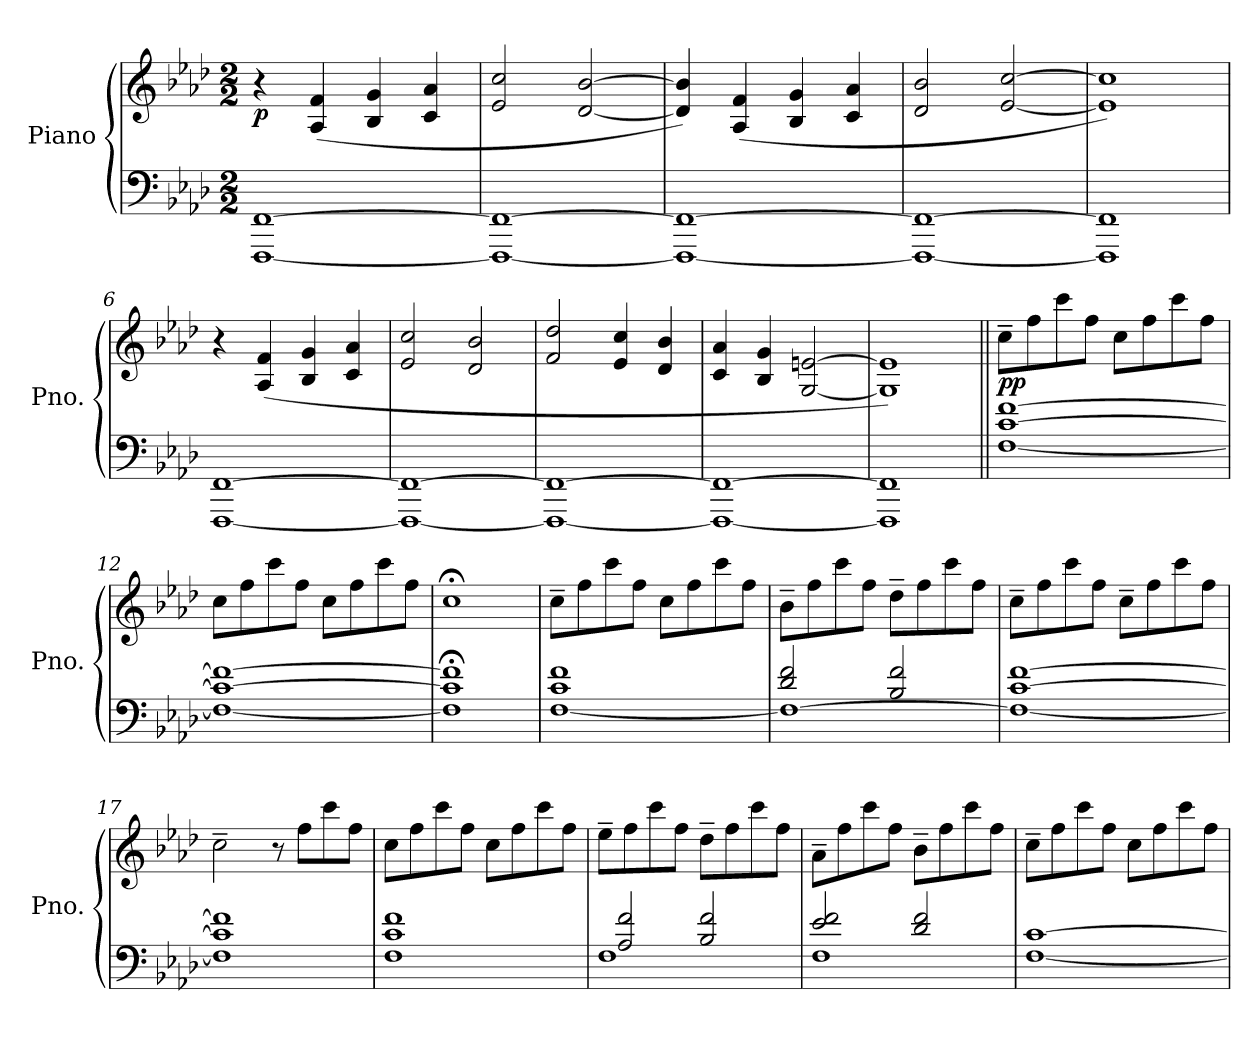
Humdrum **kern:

**kern	**kern	**dynam
*part1	*part1	*part1
*staff2	*staff1	*staff1/2
*I"Piano	*	*
*I'Pno.	*	*
*clefF4	*clefG2	*
*k[b-e-a-d-]	*k[b-e-a-d-]	*
*M2/2	*M2/2	*
*MM120	*MM120	*
=1	=1	=1
!	!	!LO:DY:b
[1FFF [1FF	4r	p
.	(4A-/ 4f/	.
.	4B-/ 4g/	.
.	4c/ 4a-/	.
=2	=2	=2
1FFF_ 1FF_	2e-/ 2cc/	.
.	[2d-/ [2b-/	.
=3	=3	=3
1FFF_ 1FF_	4d-/] 4b-/])	.
.	(4A-/ 4f/	.
.	4B-/ 4g/	.
.	4c/ 4a-/	.
=4	=4	=4
1FFF_ 1FF_	2d-/ 2b-/	.
.	[2e-/ [2cc/	.
=5	=5	=5
1FFF] 1FF]	1e-] 1cc])	.
!!LO:LB:g=z
=6	=6	=6
[1FFF [1FF	4r	.
.	(4A-/ 4f/	.
.	4B-/ 4g/	.
.	4c/ 4a-/	.
=7	=7	=7
1FFF_ 1FF_	2e-/ 2cc/	.
.	2d-/ 2b-/	.
=8	=8	=8
1FFF_ 1FF_	2f/ 2dd-/	.
.	4e-/ 4cc/	.
.	4d-/ 4b-/	.
=9	=9	=9
1FFF_ 1FF_	4c/ 4a-/	.
.	4B-/ 4g/	.
.	[2G/ [2en/	.
=10	=10	=10
1FFF] 1FF]	1G] 1e])	.
!!LO:LB:g=z
=11||	=11||	=11||
!	!	!LO:DY:b
[1F [1c [1f	8cc~\L	pp
.	8ff\	.
.	8ccc\	.
.	8ff\J	.
.	8cc\L	.
.	8ff\	.
.	8ccc\	.
.	8ff\J	.
=12	=12	=12
1F_ 1c_ 1f_	8cc\L	.
.	8ff\	.
.	8ccc\	.
.	8ff\J	.
.	8cc\L	.
.	8ff\	.
.	8ccc\	.
.	8ff\J	.
=13	=13	=13
1F];< 1c];< 1f];<	1cc;<	.
=14	=14	=14
[1F 1c 1f	8cc~\L	.
.	8ff\	.
.	8ccc\	.
.	8ff\J	.
.	8cc\L	.
.	8ff\	.
.	8ccc\	.
.	8ff\J	.
!!LO:LB:g=z
=15	=15	=15
*^	*	*
1F_	2d-/ 2f/	8b-~\L	.
.	.	8ff\	.
.	.	8ccc\	.
.	.	8ff\J	.
.	2B-/ 2f/	8dd-~\L	.
.	.	8ff\	.
.	.	8ccc\	.
.	.	8ff\J	.
*v	*v	*	*
=16	=16	=16
1F_ [1c [1f	8cc~\L	.
.	8ff\	.
.	8ccc\	.
.	8ff\J	.
.	8cc~\L	.
.	8ff\	.
.	8ccc\	.
.	8ff\J	.
=17	=17	=17
1F] 1c] 1f]	2cc~\	.
.	8r	.
.	8ff\L	.
.	8ccc\	.
.	8ff\J	.
=18	=18	=18
1F 1c 1f	8cc\L	.
.	8ff\	.
.	8ccc\	.
.	8ff\J	.
.	8cc\L	.
.	8ff\	.
.	8ccc\	.
.	8ff\J	.
!!LO:LB:g=z
=19	=19	=19
*^	*	*
1F	2A-/ 2f/	8ee-~\L	.
.	.	8ff\	.
.	.	8ccc\	.
.	.	8ff\J	.
.	2B-/ 2f/	8dd-~\L	.
.	.	8ff\	.
.	.	8ccc\	.
.	.	8ff\J	.
=20	=20	=20	=20
1F	2e-/ 2f/	8a-~\L	.
.	.	8ff\	.
.	.	8ccc\	.
.	.	8ff\J	.
.	2d-/ 2f/	8b-~\L	.
.	.	8ff\	.
.	.	8ccc\	.
.	.	8ff\J	.
*v	*v	*	*
=21	=21	=21
[1F [1c	8cc~\L	.
.	8ff\	.
.	8ccc\	.
.	8ff\J	.
.	8cc\L	.
.	8ff\	.
.	8ccc\	.
.	8ff\J	.
=	=	=
*-	*-	*-
